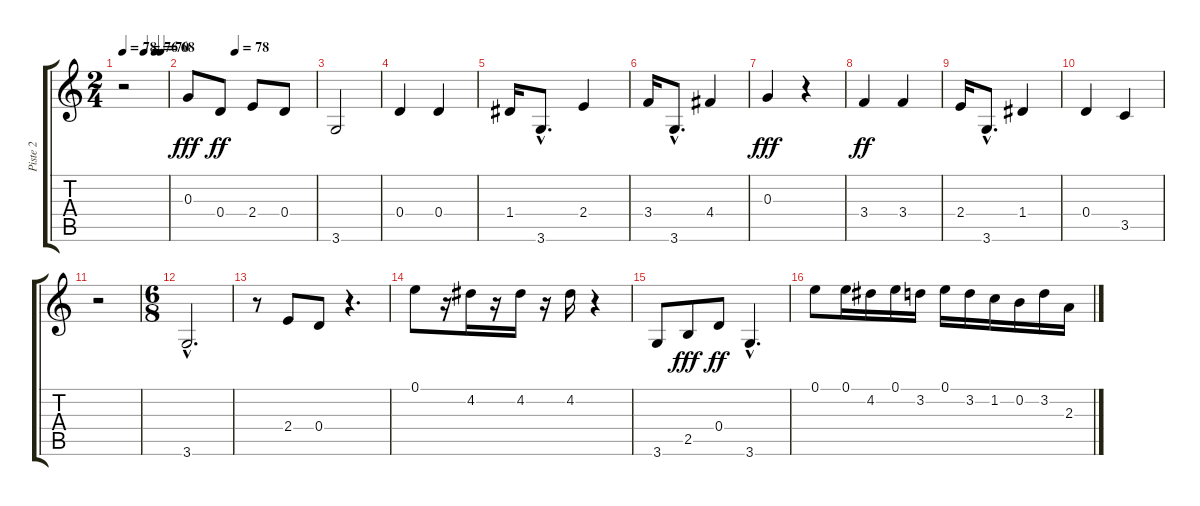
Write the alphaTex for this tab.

\track ("Piste 2" "Piste 2") {instrument acousticguitarnylon}
\staff {score tabs}
\tuning (E4 B3 G3 D3 A2 E2) {hide}
\ts (2 4)
\tempo 78
\tempo (76 0.4791666666666667)
\tempo (70 0.7291666666666666)
\tempo (68 0.8541666666666666)
\clef g2
\ks c
r.2{dy ff} |
\tempo (78 0.375)
0.3.8{dy fff} 0.4.8{dy ff} 2.4.8 0.4.8 |
3.6.2 |
0.4.4 0.4.4 |
1.4.16 3.6{hac}.8{d} 2.4.4 |
3.4.16 3.6{hac}.8{d} 4.4.4 |
0.3.4{dy fff} r.4 |
3.4.4{dy ff} 3.4.4 |
2.4.16 3.6{hac}.8{d} 1.4.4 |
0.4.4 3.5.4 |
r.2 |
\ts (6 8)
3.6{hac}.2{d} |
r.8 2.4.8 0.4.8 r.4{d} |
0.1.8 r.16 4.2.16 r.16 4.2.16 r.16 4.2.16 r.4 |
3.6.8 2.5.8{dy fff} 0.4.8{dy ff} 3.6{hac}.4{d} |
0.1.8 0.1.16 4.2.16 0.1.16 3.2.16 0.1.16 3.2.16 1.2.16 0.2.16 3.2.16 2.3.16
